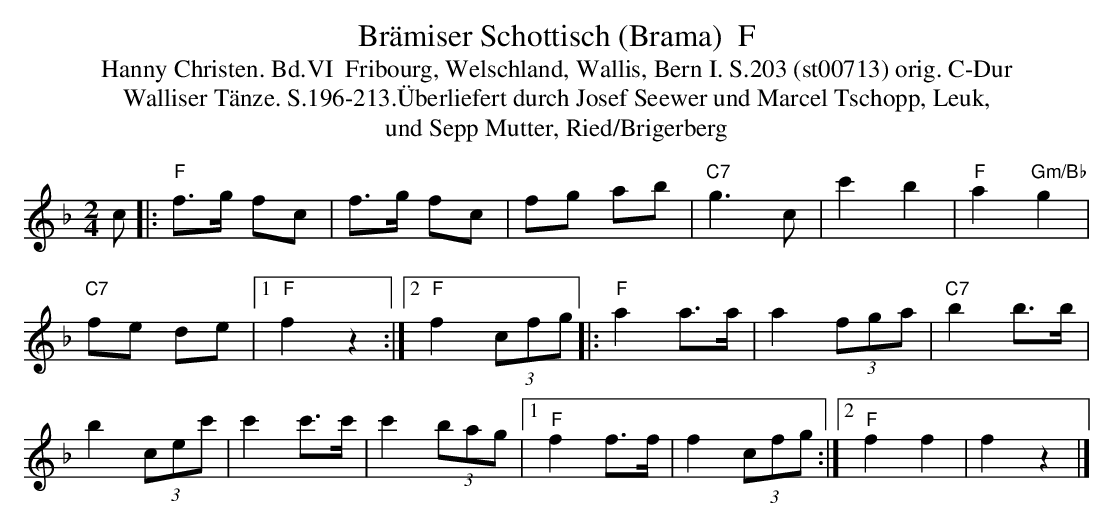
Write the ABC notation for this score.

X:1
T:Br\"amiser Schottisch (Brama)  F
T:Hanny Christen. Bd.VI  Fribourg, Welschland, Wallis, Bern I. S.203 (st00713) orig. C-Dur
T:Walliser T\"anze. S.196-213.\"Uberliefert durch Josef Seewer und Marcel Tschopp, Leuk,
T: und Sepp Mutter, Ried/Brigerberg
M:2/4
L:1/8
K:F %%MIDI gchordon
c|: "F"f>g fc | f>g fc | fg ab | "C7"g3c | c'2b2 | "F"a2"Gm/Bb"g2 |
"C7"fe de |1 "F"f2z2 :|2 "F"f2 (3cfg |: "F"a2 a>a | a2 (3fga | "C7"b2 b>b |
b2 (3cec'  | c'2c'>c' | c'2 (3bag |1 "F"f2f>f |  f2 (3cfg :|2 "F"f2f2 | f2z2 |]
